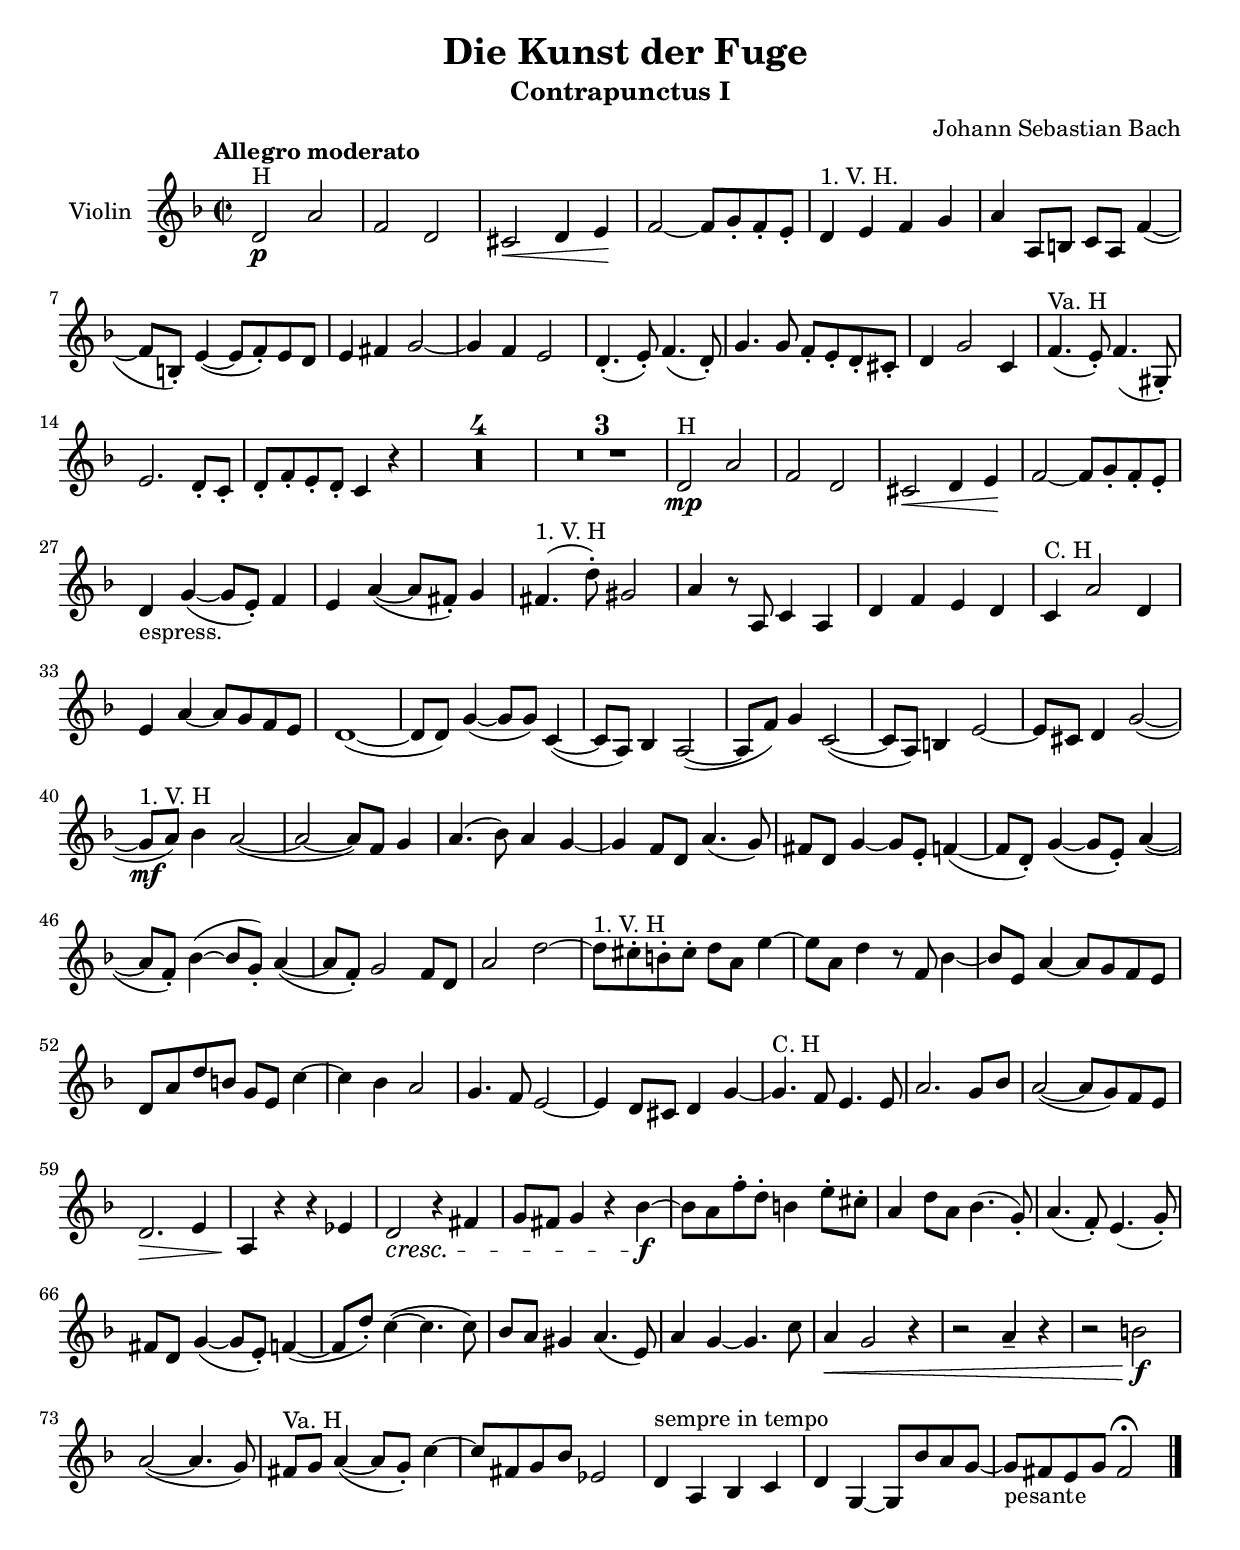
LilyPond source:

% Created on Sun May 15 16:43:59 CEST 2011
\version "2.12.0"

\header {
	title = " Die Kunst der Fuge" 
 subtitle = "Contrapunctus I" 
 	composer = "Johann Sebastian Bach" 

}

mbreak = {}

\include "deutsch.ly"

staffViolin = \new Staff {
	\time 2/2
	\set Staff.instrumentName = "Violin"
	\set Staff.midiInstrument = "violin"
	\key d \minor
	\clef treble
	\compressFullBarRests
	\relative c' { 
		\tempo "Allegro moderato"
		d2^"H" \p a'
		f d
		cis \< d4 e \! 
		f2~ f8 g-. f-. e-.
		d4^"1. V. H." e f g
		a a,8 h c a f'4~(
		f8 h,-.) e4~( e8 f-.) e d
		e4 fis g2~ \mbreak
		
		g4 f e2
		d4.-.( e8-.) f4.( d8-.)
		g4. g8 f-. e-. d-. cis-.
		d4 g2 c,4
		f4.(^"Va. H" e8-.) f4.( gis,8-.)
		e'2. d8-. c-.
		d-. f-. e-. d-. c4 r4
		R1*4 \mbreak
		
		R1*3
		d2^"H" \mp a'
		f d
		cis \< d4 e \! 
		f2~ f8 g-. f-. e-.
		d4 -"espress." g~( g8 e-.) f4 
		e4 a4~( a8 fis-.) g4 \mbreak
		
		fis4.( ^"1. V. H" d'8-.) gis,2
		a4 r8 a,8 c4 a
		d f e d
		c^"C. H" a'2 d,4
		e a~ a8 g f e
		d1~(
		d8 d) g4~( g8 g) c,4~(
		c8 a) b4 a2~(
		a8 f') g4 c,2~( \mbreak
		
		c8 a) h4 e2~
		e8 cis d4 g2~(
		g8\mf ^"1. V. H" a) b4 a2~(
		a2~ a8) f g4
		a4.( b8) a4 g~
		g f8 d a'4.( g8)
		fis d g4~ g8 e8-. f4~(
		f8 d8-.) g4~( g8 e-.) a4~( \mbreak
		a8 f-.) b4~( b8 g-.) a4~(
		a8 f-.) g2 f8 d
		a'2 d~
		d8 ^"1. V. H" cis-. h-. cis-. d a e'4~
		e8 a, d4 r8 f,8 b4~
		b8 e, a4~ a8 g f e
		d a' d h g e c'4~
		c4 b a2 \mbreak
		
		g4. f8 e2~
		e4 d8 cis d4 g4~
		g4. ^"C. H" f8 e4. e8
		a2. g8 b
		a2~( a8 g) f e 
		d2.\> e4
		a,\! r4 r4 es' \cresc
		d2 r4 fis4 
		g8 fis g4 r4 b4~ \f \mbreak
		b8 a f'-. d-. h4 e8-. cis-.
		a4 d8 a b4.( g8-.)
		a4.( f8-.) e4.( g8-.)
		fis d g4~( g8 e-.) f4~(
		f8 d'-.) c4~( c4. c8)
		b a gis4 a4.( e8)
		a4 g~ g4. c8
		a4 \< g2 r4 \mbreak
		
		r2 a4-- r4
		r2 h2 \f 
		a2~( a4. g8)
		fis ^"Va. H" g a4~( a8 g-.) c4~
		c8 fis, g b es,2
		d4^"sempre in tempo" a b c
		d g,~ g8 b' a g~
		g-"pesante" fis e g fis2 \fermata

		


		
		
	\bar "|."
	}

}


\score {
	<<
		
		\staffViolin
		
	>>
	
	

  \layout {
  }
}

\paper {
}


